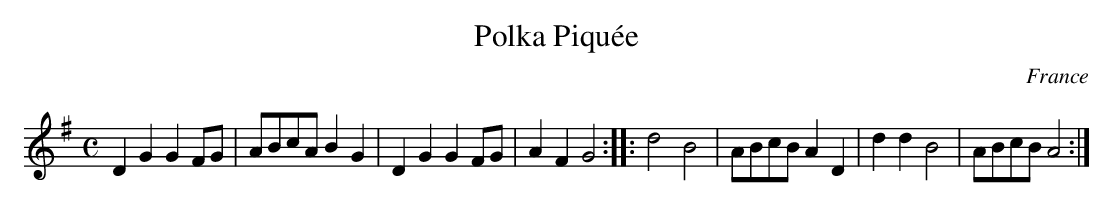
X:1
T:Polka Piquée
M:C
O:France
K:G
D2G2G2FG|ABcAB2G2|D2G2G2FG|A2F2G4::\
d4B4|ABcBA2D2|d2d2B4|ABcBA4:|
